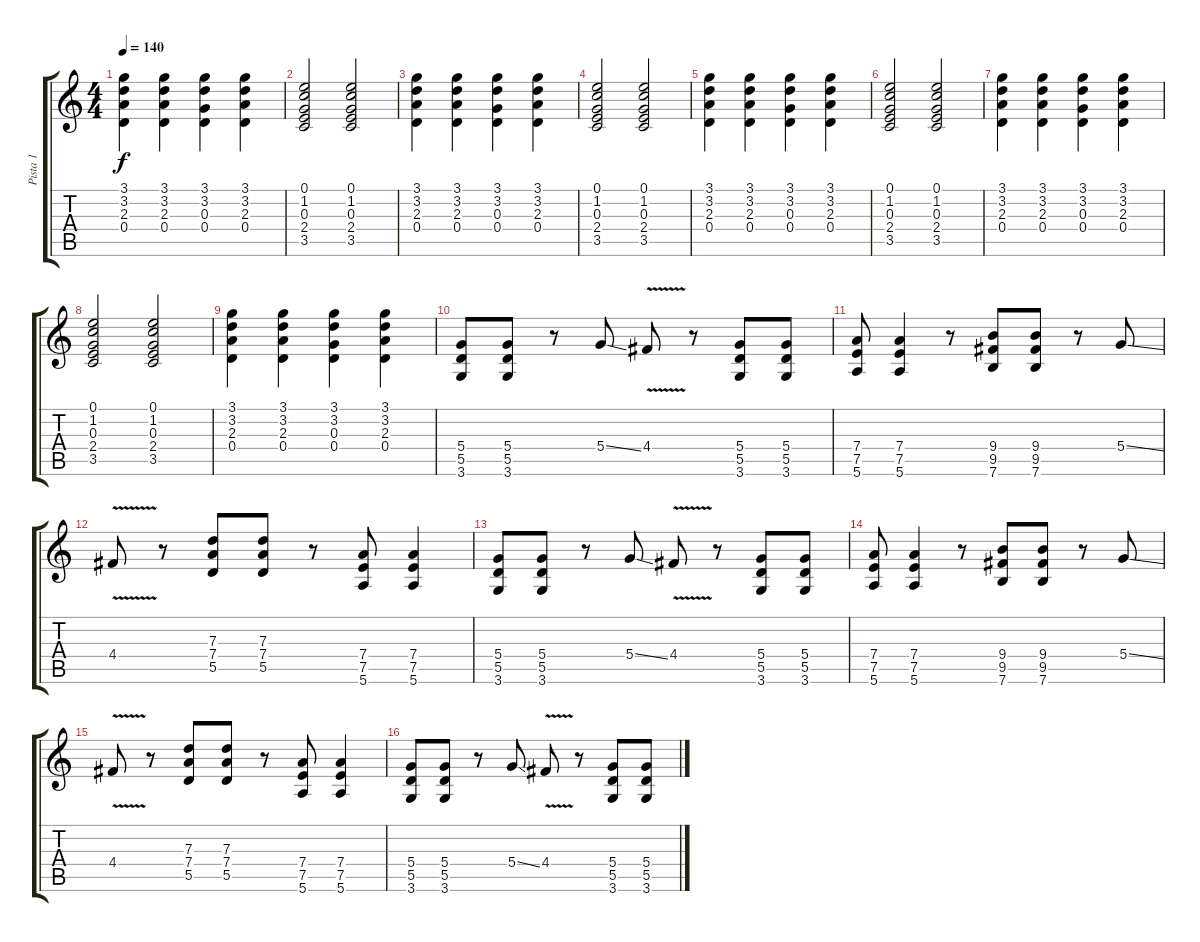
\track ("Pista 1" "Pista 1") {instrument overdrivenguitar}
\staff {score tabs}
\tuning (E4 B3 G3 D3 A2 E2) {hide}
\ts (4 4)
\tempo 140
\clef g2
\ks c
(3.1 3.2 2.3 0.4).4{dy f} (3.1 3.2 2.3 0.4).4 (3.1 3.2 0.3 0.4).4 (3.1 3.2 2.3 0.4).4 |
(0.1 1.2 0.3 2.4 3.5).2 (0.1 1.2 0.3 2.4 3.5).2 |
(3.1 3.2 2.3 0.4).4 (3.1 3.2 2.3 0.4).4 (3.1 3.2 0.3 0.4).4 (3.1 3.2 2.3 0.4).4 |
(0.1 1.2 0.3 2.4 3.5).2 (0.1 1.2 0.3 2.4 3.5).2 |
(3.1 3.2 2.3 0.4).4 (3.1 3.2 2.3 0.4).4 (3.1 3.2 0.3 0.4).4 (3.1 3.2 2.3 0.4).4 |
(0.1 1.2 0.3 2.4 3.5).2 (0.1 1.2 0.3 2.4 3.5).2 |
(3.1 3.2 2.3 0.4).4 (3.1 3.2 2.3 0.4).4 (3.1 3.2 0.3 0.4).4 (3.1 3.2 2.3 0.4).4 |
(0.1 1.2 0.3 2.4 3.5).2 (0.1 1.2 0.3 2.4 3.5).2 |
(3.1 3.2 2.3 0.4).4 (3.1 3.2 2.3 0.4).4 (3.1 3.2 0.3 0.4).4 (3.1 3.2 2.3 0.4).4 |
(5.4 5.5 3.6).8{instrument overdrivenguitar} (5.4 5.5 3.6).8 r.8 5.4{ss}.8 4.4{v}.8 r.8 (5.4 5.5 3.6).8 (5.4 5.5 3.6).8 |
(7.4 7.5 5.6).8 (7.4 7.5 5.6).4 r.8 (9.4 9.5 7.6).8 (9.4 9.5 7.6).8 r.8 5.4{ss}.8 |
4.4{v}.8 r.8 (7.3 7.4 5.5).8 (7.3 7.4 5.5).8 r.8 (7.4 7.5 5.6).8 (7.4 7.5 5.6).4 |
(5.4 5.5 3.6).8 (5.4 5.5 3.6).8 r.8 5.4{ss}.8 4.4{v}.8 r.8 (5.4 5.5 3.6).8 (5.4 5.5 3.6).8 |
(7.4 7.5 5.6).8 (7.4 7.5 5.6).4 r.8 (9.4 9.5 7.6).8 (9.4 9.5 7.6).8 r.8 5.4{ss}.8 |
4.4{v}.8 r.8 (7.3 7.4 5.5).8 (7.3 7.4 5.5).8 r.8 (7.4 7.5 5.6).8 (7.4 7.5 5.6).4 |
(5.4 5.5 3.6).8 (5.4 5.5 3.6).8 r.8 5.4{ss}.8 4.4{v}.8 r.8 (5.4 5.5 3.6).8 (5.4 5.5 3.6).8
